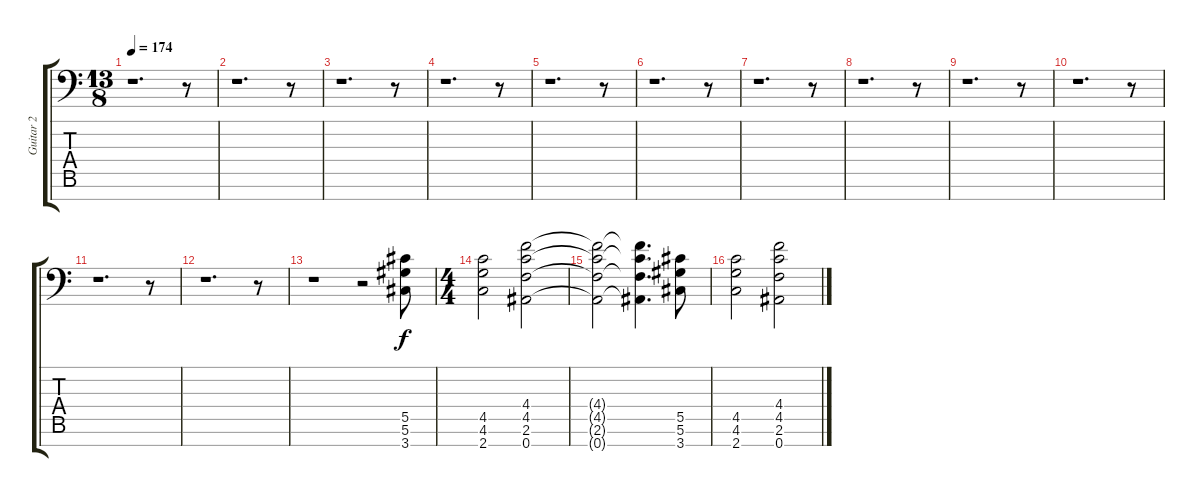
\track ("Guitar 2" "Guitar 2") {instrument distortionguitar}
\staff {score tabs}
\tuning (Eb4 Bb3 Gb3 Db3 Ab2 Eb2 Bb1) {hide}
\ts (13 8)
\tempo 174
\clef f4
\ks c
r.1{d dy f} r.8 |
r.1{d} r.8 |
r.1{d} r.8 |
r.1{d} r.8 |
r.1{d} r.8 |
r.1{d} r.8 |
r.1{d} r.8 |
r.1{d} r.8 |
r.1{d} r.8 |
r.1{d} r.8 |
r.1{d} r.8 |
r.1{d} r.8 |
r.1 r.2 (5.5 5.6 3.7).8 |
\ts (4 4)
(4.5 4.6 2.7).2 (4.4 4.5 2.6 0.7).2 |
(4.4{t} 4.5{t} 2.6{t} 0.7{t}).2 (4.4{t} 4.5{t} 2.6{t} 0.7{t}).4{d} (5.5 5.6 3.7).8 |
(4.5 4.6 2.7).2 (4.4 4.5 2.6 0.7).2
